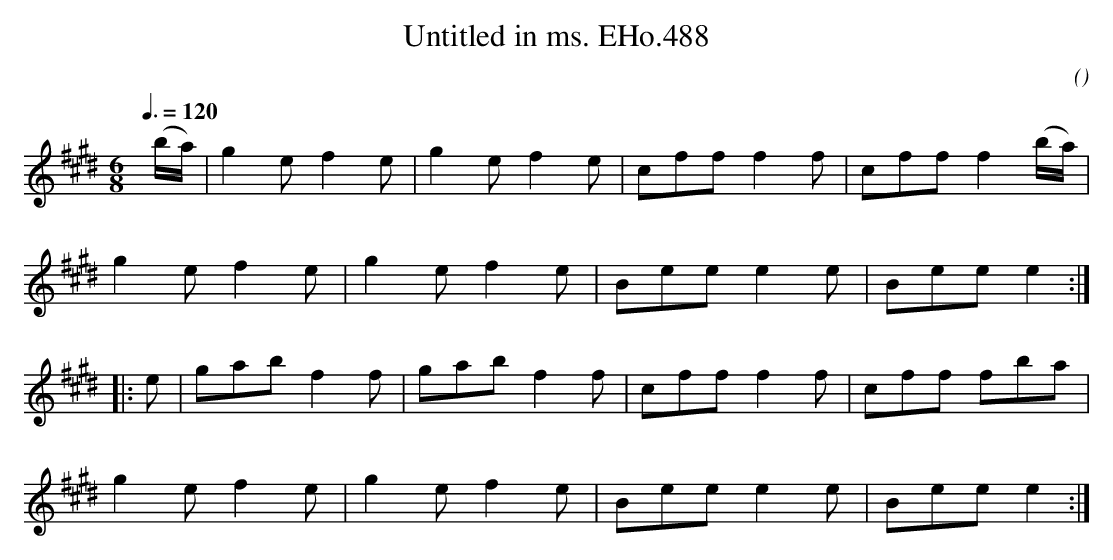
X:1
T:Untitled in ms. EHo.488
M:6/8
L:1/8
Q:3/8=120
C:
O:
K:E
y(b/a/) | g2e f2e | g2e f2e | cff f2f | cff f2(b/a/) |
g2e f2e | g2e f2e | Bee e2e | Bee e2 :|
|: e | gab f2f | gab f2f | cff f2f | cff fba |
g2e f2e | g2e f2e | Bee e2e | Bee e2 :|
